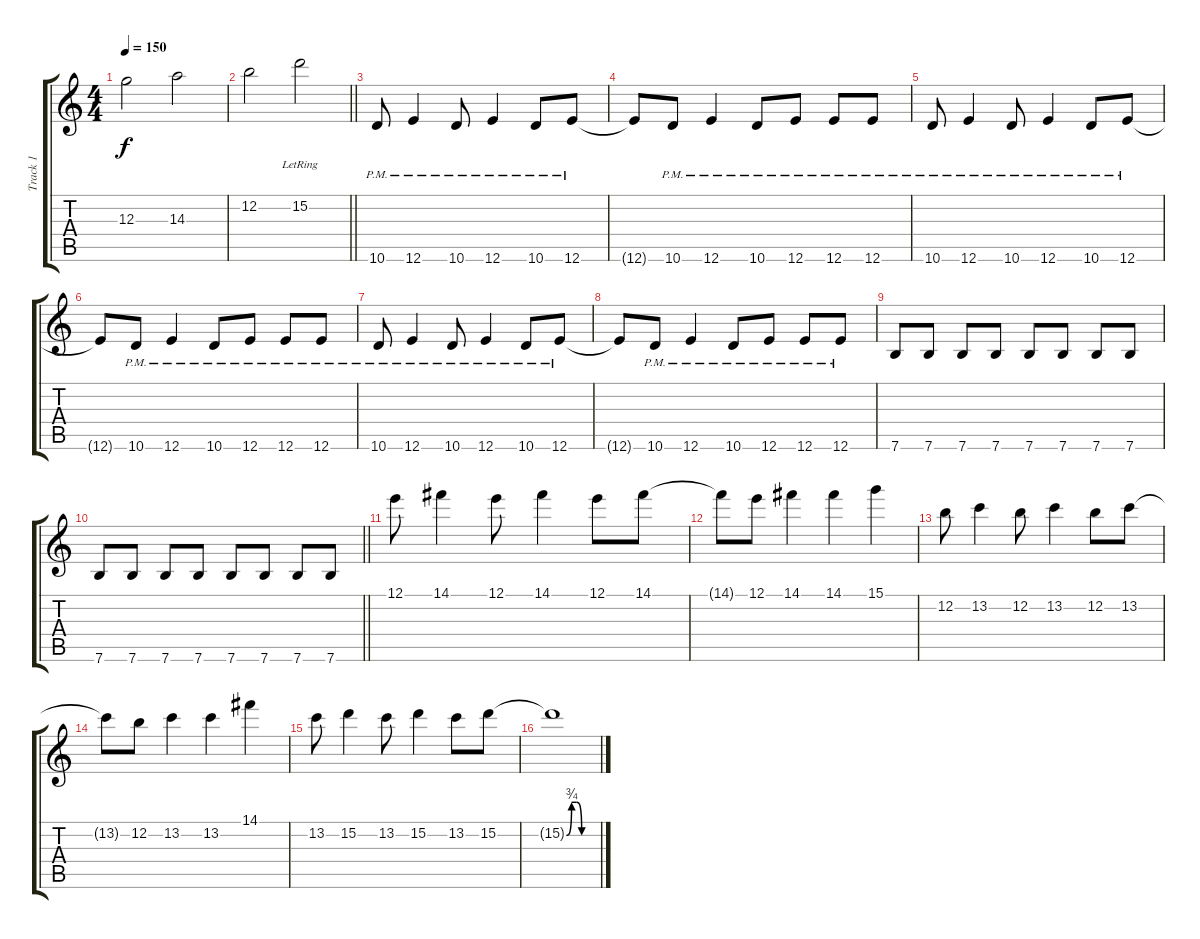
\track ("Track 1" "Track 1") {instrument overdrivenguitar}
\staff {score tabs}
\tuning (E4 B3 G3 D3 A2 E2) {hide}
\ts (4 4)
\tempo 150
\clef g2
\ks c
12.3.2{dy f} 14.3.2 |
\barLineRight lightlight
12.2.2 15.2{lr}.2 |
10.6{pm}.8 12.6{pm}.4 10.6{pm}.8 12.6{pm}.4 10.6{pm}.8 12.6{pm}.8 |
12.6{t}.8 10.6{pm}.8 12.6{pm}.4 10.6{pm}.8 12.6{pm}.8 12.6{pm}.8 12.6{pm}.8 |
10.6{pm}.8 12.6{pm}.4 10.6{pm}.8 12.6{pm}.4 10.6{pm}.8 12.6{pm}.8 |
12.6{t}.8 10.6{pm}.8 12.6{pm}.4 10.6{pm}.8 12.6{pm}.8 12.6{pm}.8 12.6{pm}.8 |
10.6{pm}.8 12.6{pm}.4 10.6{pm}.8 12.6{pm}.4 10.6{pm}.8 12.6{pm}.8 |
12.6{t}.8 10.6{pm}.8 12.6{pm}.4 10.6{pm}.8 12.6{pm}.8 12.6{pm}.8 12.6{pm}.8 |
7.6.8 7.6.8 7.6.8 7.6.8 7.6.8 7.6.8 7.6.8 7.6.8 |
\barLineRight lightlight
7.6.8 7.6.8 7.6.8 7.6.8 7.6.8 7.6.8 7.6.8 7.6.8 |
12.1.8 14.1.4 12.1.8 14.1.4 12.1.8 14.1.8 |
14.1{t}.8 12.1.8 14.1.4 14.1.4 15.1.4 |
12.2.8 13.2.4 12.2.8 13.2.4 12.2.8 13.2.8 |
13.2{t}.8 12.2.8 13.2.4 13.2.4 14.1.4 |
13.2.8 15.2.4 13.2.8 15.2.4 13.2.8 15.2.8 |
15.2{be (custom 0 0 10 3 20 3 30 0 60 0) t}.1
